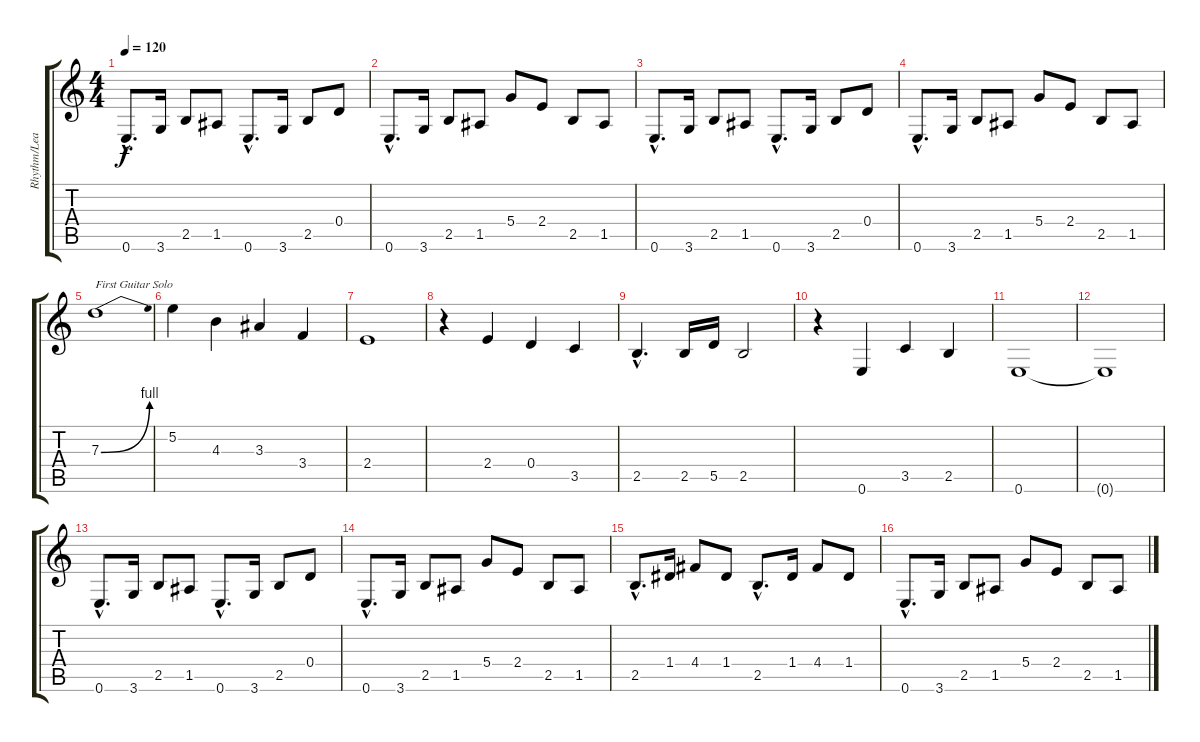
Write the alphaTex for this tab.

\track ("Rhythm/Lead Guitar" "Rhythm/Lea") {instrument distortionguitar}
\staff {score tabs}
\tuning (E4 B3 G3 D3 A2 E2) {hide}
\ts (4 4)
\tempo 120
\clef g2
\ks c
0.6{hac}.8{d dy f} 3.6.16 2.5.8 1.5.8 0.6{hac}.8{d} 3.6.16 2.5.8 0.4.8 |
0.6{hac}.8{d} 3.6.16 2.5.8 1.5.8 5.4.8 2.4.8 2.5.8 1.5.8 |
0.6{hac}.8{d} 3.6.16 2.5.8 1.5.8 0.6{hac}.8{d} 3.6.16 2.5.8 0.4.8 |
0.6{hac}.8{d} 3.6.16 2.5.8 1.5.8 5.4.8 2.4.8 2.5.8 1.5.8 |
7.3{be (bend 0 0 60 4)}.1{txt "First Guitar Solo" volume 16} |
5.2.4 4.3.4 3.3.4 3.4.4 |
2.4.1 |
r.4 2.4.4 0.4.4 3.5.4 |
2.5{hac}.4{d} 2.5.16 5.5.16 2.5.2 |
r.4 0.6.4 3.5.4 2.5.4 |
0.6.1 |
0.6{t}.1 |
0.6{hac}.8{d} 3.6.16 2.5.8 1.5.8 0.6{hac}.8{d} 3.6.16 2.5.8 0.4.8 |
0.6{hac}.8{d} 3.6.16 2.5.8 1.5.8 5.4.8 2.4.8 2.5.8 1.5.8 |
2.5{hac}.8{d} 1.4.16 4.4.8 1.4.8 2.5{hac}.8{d} 1.4.16 4.4.8 1.4.8 |
0.6{hac}.8{d} 3.6.16 2.5.8 1.5.8 5.4.8 2.4.8 2.5.8 1.5.8
